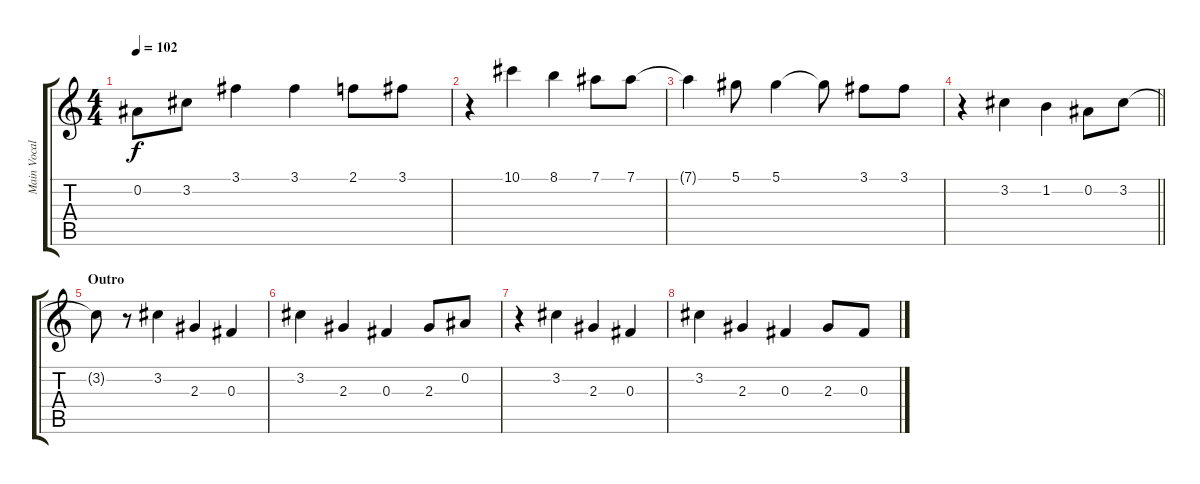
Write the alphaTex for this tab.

\track ("Main Vocals" "Main Vocal") {instrument electricguitarjazz}
\staff {score tabs}
\tuning (Eb4 Bb3 Gb3 Db3 Ab2 Eb2) {hide}
\ts (4 4)
\tempo 102
\clef g2
\ks c
0.2{t}.8{dy f} 3.2.8 3.1.4 3.1.4 2.1.8 3.1.8 |
r.4 10.1.4 8.1.4 7.1.8 7.1.8 |
7.1{t}.4 5.1.8 5.1.4 5.1{t}.8 3.1.8 3.1.8 |
\barLineRight lightlight
r.4 3.2.4 1.2.4 0.2.8 3.2.8 |
\section ("" "Outro")
3.2{t}.8 r.8 3.2.4 2.3.4 0.3.4 |
3.2.4 2.3.4 0.3.4 2.3.8 0.2.8 |
r.4 3.2.4 2.3.4 0.3.4 |
3.2.4 2.3.4 0.3.4 2.3.8 0.3.8
